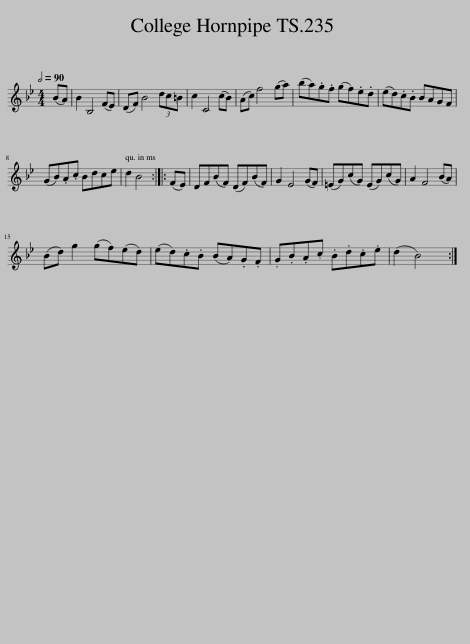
X:1
L:1/8
Q:1/2=90
M:4/4
I:linebreak $
K:Bb
V:1 treble
V:1
 (BA) | B2 B,4 (FE) | (DF) B4 (3dc=B | c2 C4 (cB) | (Ac) f4 (ga) | %5
 (ba).g.f (gf).e.d | (ed).c.B BAGF |$ (GB).A.c Bdce | d2 B4 :: (FE) | %10
 DF(BF) (DF)(BF) | G2 E4 (GF) | (=EG)(cG) (EG)(cG) | A2 F4 (BA) |$ (Bd) g2 (gf)(ed) | %15
 (ed).c.B (BA).G.F | .G.B.A.c .B.d.c.e | (d2 B4) :| %18
